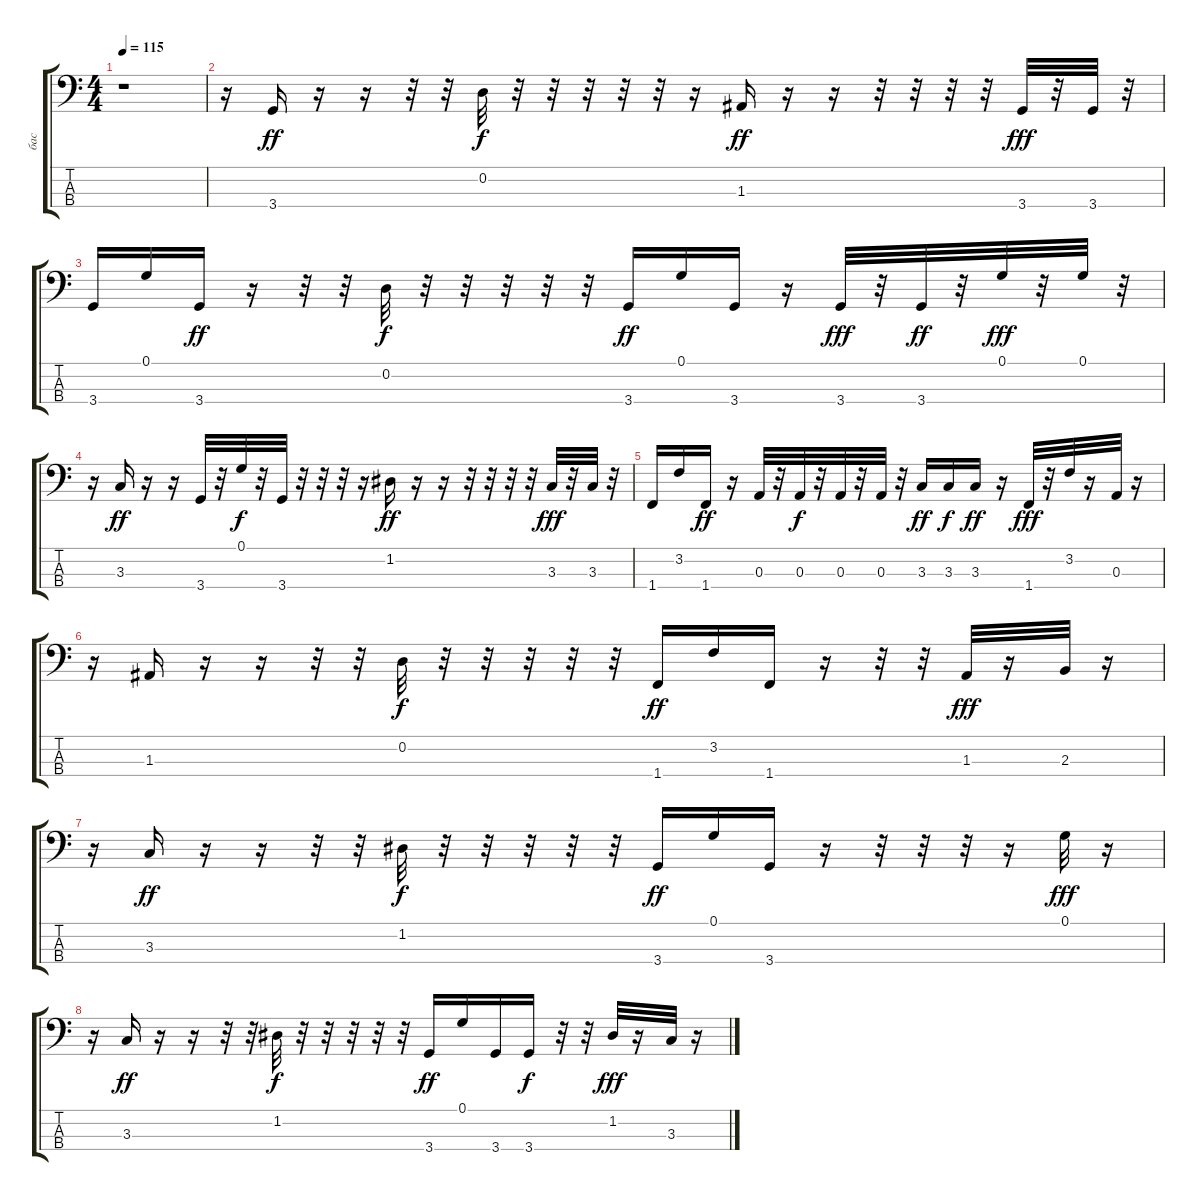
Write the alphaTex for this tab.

\track ("бас" "бас") {instrument electricbassfinger}
\staff {score tabs}
\tuning (G2 D2 A1 E1) {hide}
\ts (4 4)
\tempo 115
\clef f4
\ks c
r.1{dy ff instrument electricbassfinger} |
r.16 3.4.16 r.16 r.16 r.32 r.32 0.2.32{dy f} r.32 r.32 r.32 r.32 r.32 r.16 1.3.16{dy ff} r.16 r.16 r.32 r.32 r.32 r.32 3.4.32{dy fff} r.32 3.4.32 r.32 |
3.4.16 0.1.16 3.4.16{dy ff} r.16 r.32 r.32 0.2.32{dy f} r.32 r.32 r.32 r.32 r.32 3.4.16{dy ff} 0.1.16 3.4.16 r.16 3.4.32{dy fff} r.32 3.4.32{dy ff} r.32 0.1.32{dy fff} r.32 0.1.32 r.32 |
r.16 3.3.16{dy ff} r.16 r.16 3.4.32 r.32 0.1.32{dy f} r.32 3.4.32 r.32 r.32 r.32 r.16 1.2.16{dy ff} r.16 r.16 r.32 r.32 r.32 r.32 3.3.32{dy fff} r.32 3.3.32 r.32 |
1.4.16 3.2.16 1.4.16{dy ff} r.16 0.3.32 r.32 0.3.32{dy f} r.32 0.3.32 r.32 0.3.32 r.32 3.3.16{dy ff} 3.3.16{dy f} 3.3.16{dy ff} r.16 1.4.32{dy fff} r.32 3.2.32 r.16 0.3.32 r.16 |
r.16 1.3.16 r.16 r.16 r.32 r.32 0.2.32{dy f} r.32 r.32 r.32 r.32 r.32 1.4.16{dy ff} 3.2.16 1.4.16 r.16 r.32 r.32 1.3.32{dy fff} r.16 2.3.32 r.16 |
r.16 3.3.16{dy ff} r.16 r.16 r.32 r.32 1.2.32{dy f} r.32 r.32 r.32 r.32 r.32 3.4.16{dy ff} 0.1.16 3.4.16 r.16 r.32 r.32 r.32 r.16 0.1.32{dy fff} r.16 |
r.16 3.3.16{dy ff} r.16 r.16 r.32 r.32 1.2.32{dy f} r.32 r.32 r.32 r.32 r.32 3.4.16{dy ff} 0.1.16 3.4.16 3.4.16{dy f} r.32 r.32 1.2.32{dy fff} r.16 3.3.32 r.16
